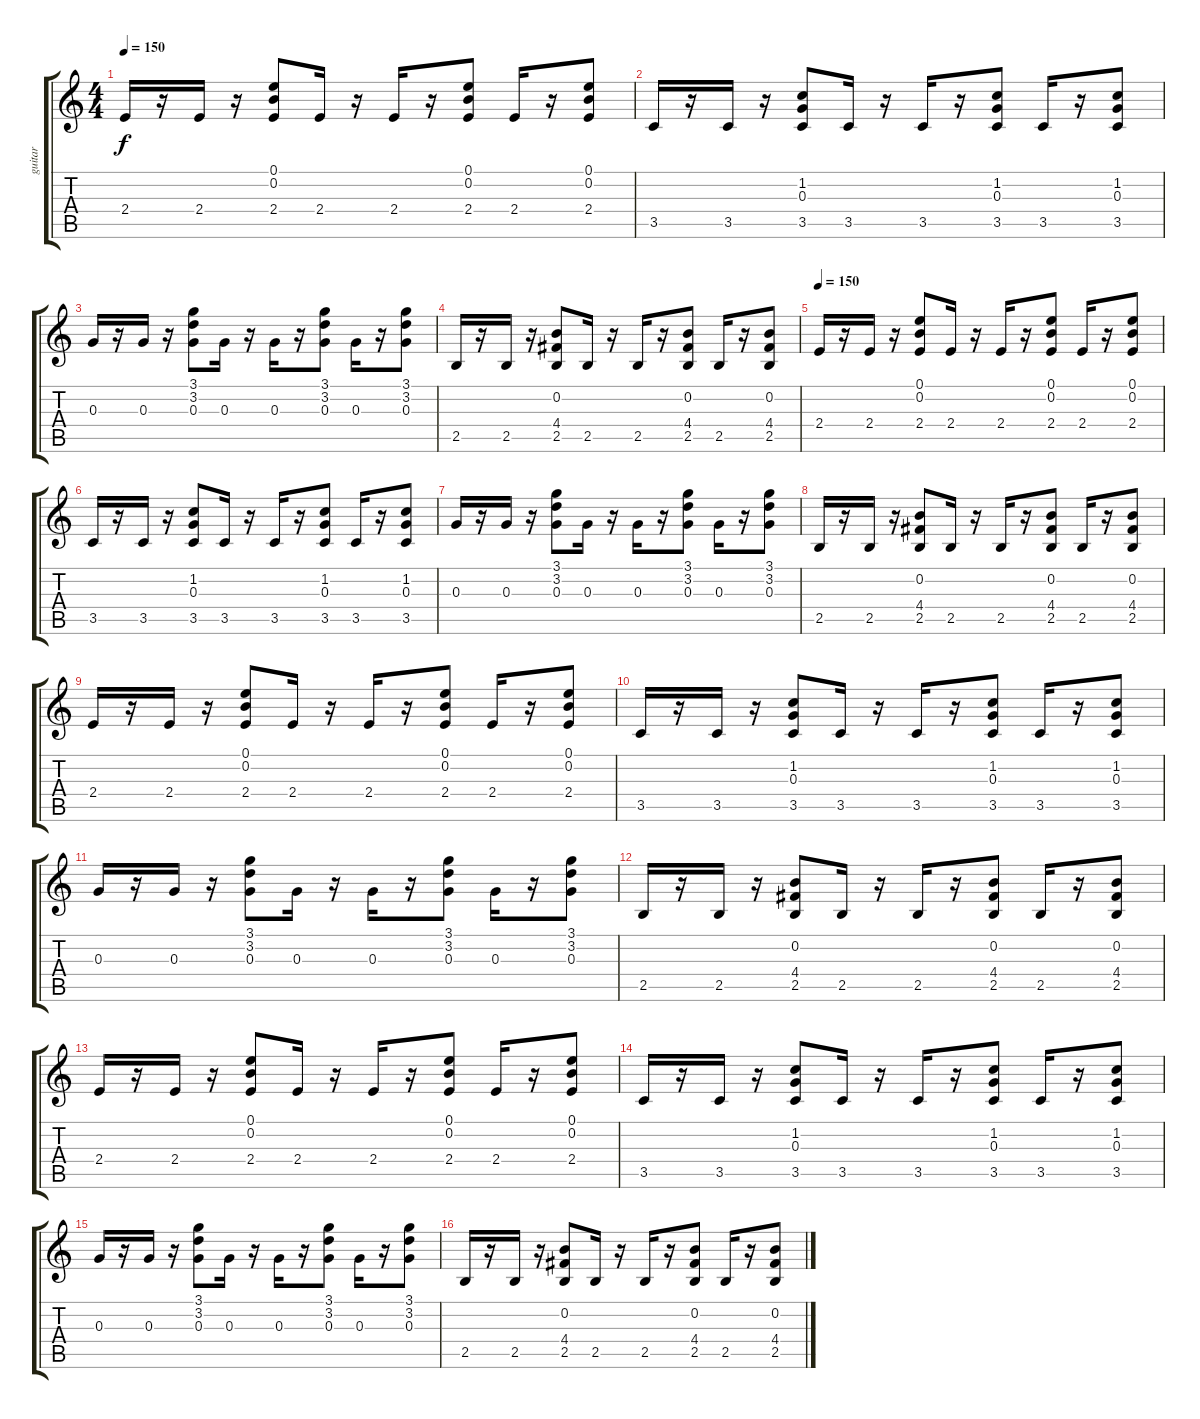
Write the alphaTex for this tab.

\track ("guitar" "guitar") {instrument distortionguitar}
\staff {score tabs}
\tuning (E4 B3 G3 D3 A2 E2) {hide}
\ts (4 4)
\tempo 150
\clef g2
\ks c
2.4.16{dy f} r.16 2.4.16 r.16 (0.1 0.2 2.4).8 2.4.16 r.16 2.4.16 r.16 (0.1 0.2 2.4).8 2.4.16 r.16 (0.1 0.2 2.4).8 |
3.5.16 r.16 3.5.16 r.16 (1.2 0.3 3.5).8 3.5.16 r.16 3.5.16 r.16 (1.2 0.3 3.5).8 3.5.16 r.16 (1.2 0.3 3.5).8 |
0.3.16 r.16 0.3.16 r.16 (3.1 3.2 0.3).8 0.3.16 r.16 0.3.16 r.16 (3.1 3.2 0.3).8 0.3.16 r.16 (3.1 3.2 0.3).8 |
2.5.16 r.16 2.5.16 r.16 (0.2 4.4 2.5).8 2.5.16 r.16 2.5.16 r.16 (0.2 4.4 2.5).8 2.5.16 r.16 (0.2 4.4 2.5).8 |
\tempo 150
2.4.16 r.16 2.4.16 r.16 (0.1 0.2 2.4).8 2.4.16 r.16 2.4.16 r.16 (0.1 0.2 2.4).8 2.4.16 r.16 (0.1 0.2 2.4).8 |
3.5.16 r.16 3.5.16 r.16 (1.2 0.3 3.5).8 3.5.16 r.16 3.5.16 r.16 (1.2 0.3 3.5).8 3.5.16 r.16 (1.2 0.3 3.5).8 |
0.3.16 r.16 0.3.16 r.16 (3.1 3.2 0.3).8 0.3.16 r.16 0.3.16 r.16 (3.1 3.2 0.3).8 0.3.16 r.16 (3.1 3.2 0.3).8 |
2.5.16 r.16 2.5.16 r.16 (0.2 4.4 2.5).8 2.5.16 r.16 2.5.16 r.16 (0.2 4.4 2.5).8 2.5.16 r.16 (0.2 4.4 2.5).8 |
2.4.16 r.16 2.4.16 r.16 (0.1 0.2 2.4).8 2.4.16 r.16 2.4.16 r.16 (0.1 0.2 2.4).8 2.4.16 r.16 (0.1 0.2 2.4).8 |
3.5.16 r.16 3.5.16 r.16 (1.2 0.3 3.5).8 3.5.16 r.16 3.5.16 r.16 (1.2 0.3 3.5).8 3.5.16 r.16 (1.2 0.3 3.5).8 |
0.3.16 r.16 0.3.16 r.16 (3.1 3.2 0.3).8 0.3.16 r.16 0.3.16 r.16 (3.1 3.2 0.3).8 0.3.16 r.16 (3.1 3.2 0.3).8 |
2.5.16 r.16 2.5.16 r.16 (0.2 4.4 2.5).8 2.5.16 r.16 2.5.16 r.16 (0.2 4.4 2.5).8 2.5.16 r.16 (0.2 4.4 2.5).8 |
2.4.16 r.16 2.4.16 r.16 (0.1 0.2 2.4).8 2.4.16 r.16 2.4.16 r.16 (0.1 0.2 2.4).8 2.4.16 r.16 (0.1 0.2 2.4).8 |
3.5.16 r.16 3.5.16 r.16 (1.2 0.3 3.5).8 3.5.16 r.16 3.5.16 r.16 (1.2 0.3 3.5).8 3.5.16 r.16 (1.2 0.3 3.5).8 |
0.3.16 r.16 0.3.16 r.16 (3.1 3.2 0.3).8 0.3.16 r.16 0.3.16 r.16 (3.1 3.2 0.3).8 0.3.16 r.16 (3.1 3.2 0.3).8 |
2.5.16 r.16 2.5.16 r.16 (0.2 4.4 2.5).8 2.5.16 r.16 2.5.16 r.16 (0.2 4.4 2.5).8 2.5.16 r.16 (0.2 4.4 2.5).8
